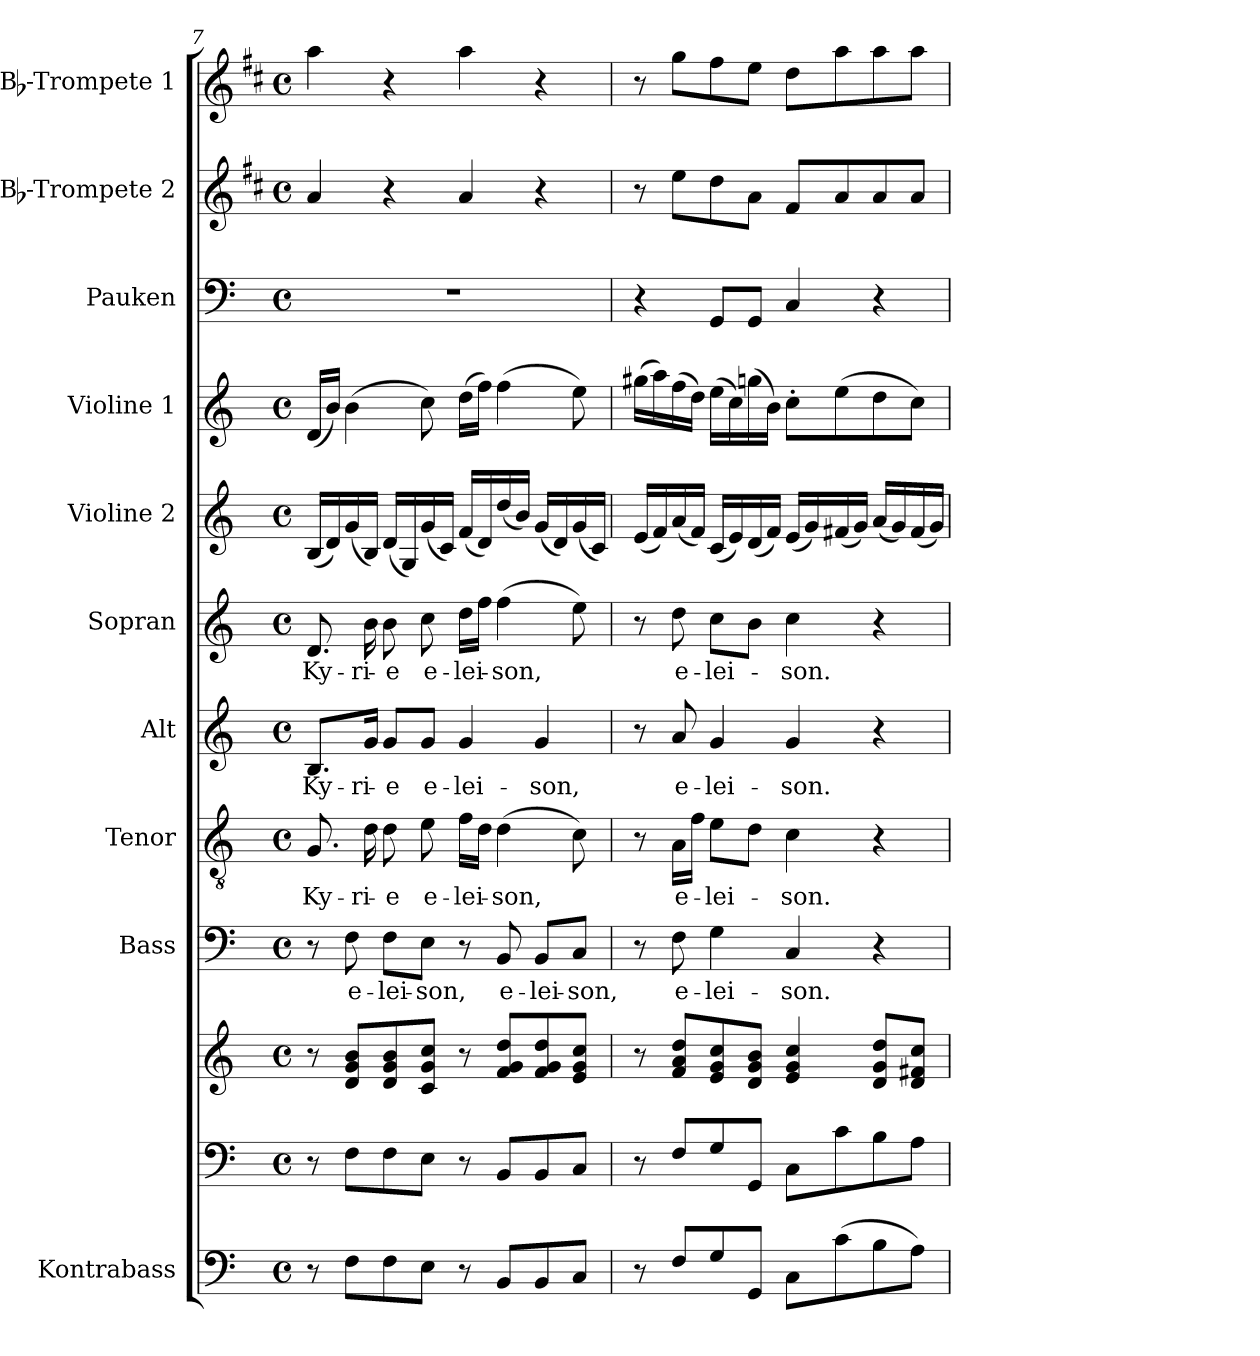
**kern	**kern	**kern	**kern	**text	**kern	**text	**kern	**text	**kern	**text	**kern	**kern	**kern	**kern	**kern
*part11	*part10	*part10	*part9	*part9	*part8	*part8	*part7	*part7	*part6	*part6	*part5	*part4	*part3	*part2	*part1
*staff12	*staff11	*staff10	*staff9	*staff9	*staff8	*staff8	*staff7	*staff7	*staff6	*staff6	*staff5	*staff4	*staff3	*staff2	*staff1
*I"Kontrabass	*	*	*I"Bass	*	*I"Tenor	*	*I"Alt	*	*I"Sopran	*	*I"Violine 2	*I"Violine 1	*I"Pauken	*I"Bb-Trompete 2	*I"Bb-Trompete 1
*I'Kb.	*	*	*I'B.	*	*I'T.	*	*I'A.	*	*I'S.	*	*I'Vl. 2	*I'Vl. 1	*I'Pk.	*I'Bb Trp. 2	*I'Bb Trp. 1
!!LO:PB:g=z
*clefF4	*clefF4	*clefG2	*clefF4	*	*clefGv2	*	*clefG2	*	*clefG2	*	*clefG2	*clefG2	*clefF4	*clefG2	*clefG2
*ITrd7c12	*	*	*	*	*	*	*	*	*	*	*	*	*	*ITrd1c2	*ITrd1c2
*k[]	*k[]	*k[]	*k[]	*	*k[]	*	*k[]	*	*k[]	*	*k[]	*k[]	*k[]	*k[]	*k[]
*C:	*C:	*C:	*C:	*	*C:	*	*C:	*	*C:	*	*C:	*C:	*C:	*C:	*C:
*M4/4	*M4/4	*M4/4	*M4/4	*	*M4/4	*	*M4/4	*	*M4/4	*	*M4/4	*M4/4	*M4/4	*M4/4	*M4/4
*met(c)	*met(c)	*met(c)	*met(c)	*	*met(c)	*	*met(c)	*	*met(c)	*	*met(c)	*met(c)	*met(c)	*met(c)	*met(c)
=7	=7	=7	=7	=7	=7	=7	=7	=7	=7	=7	=7	=7	=7	=7	=7
!	!	!	!	!	!	!LO:LY:b	!	!LO:LY:b	!	!LO:LY:b	!	!	!	!	!
8r	8r	8r	8r	.	8.G/	Ky-	8.B/L	Ky-	8.d/	Ky-	(<16B/LL	(<16d/LL	1r	4g/	4gg\
.	.	.	.	.	.	.	.	.	.	.	16d/)	16b/JJ)	.	.	.
!	!	!	!	!LO:LY:b	!	!	!	!	!	!	!	!	!	!	!
8FF\L	8F\L	8d/ 8g/ 8b/L	8F\	e-	.	.	.	.	.	.	(<16g/	(>4b\	.	.	.
!	!	!	!	!	!	!LO:LY:b	!	!LO:LY:b	!	!LO:LY:b	!	!	!	!	!
.	.	.	.	.	16d\	-ri-	16g/Jk	-ri-	16b\	-ri-	16B/JJ)	.	.	.	.
!	!	!	!	!LO:LY:b	!	!LO:LY:b	!	!LO:LY:b	!	!LO:LY:b	!	!	!	!	!
8FF\	8F\	8d/ 8g/ 8b/	8F\L	-lei-	8d\	-e	8g/L	-e	8b\	-e	(<16d/LL	.	.	4r	4r
.	.	.	.	.	.	.	.	.	.	.	16G/)	.	.	.	.
!	!	!	!	!LO:LY:b	!	!LO:LY:b	!	!LO:LY:b	!	!LO:LY:b	!	!	!	!	!
8EE\J	8E\J	8c/ 8g/ 8cc/J	8E\J	-son,	8e\	e-	8g/J	e-	8cc\	e-	(<16g/	8cc\)	.	.	.
.	.	.	.	.	.	.	.	.	.	.	16c/JJ)	.	.	.	.
!	!	!	!	!	!	!LO:LY:b	!	!LO:LY:b	!	!LO:LY:b	!	!	!	!	!
8r	8r	8r	8r	.	16f\LL	-lei-	4g/	-lei-	16dd\LL	-lei-	(<16f/LL	(>16dd\LL	.	4g/	4gg\
.	.	.	.	.	16d\JJ	.	.	.	16ff\JJ	.	16d/)	16ff\JJ)	.	.	.
!	!	!	!	!LO:LY:b	!	!LO:LY:b	!	!	!	!LO:LY:b	!	!	!	!	!
8BBB/L	8BB/L	8f/ 8g/ 8dd/L	8BB/	e-	(>4d\	-son,	.	.	(>4ff\	-son,	(<16dd/	(>4ff\	.	.	.
.	.	.	.	.	.	.	.	.	.	.	16b/JJ)	.	.	.	.
!	!	!	!	!LO:LY:b	!	!	!	!LO:LY:b	!	!	!	!	!	!	!
8BBB/	8BB/	8f/ 8g/ 8dd/	8BB/L	-lei-	.	.	4g/	-son,	.	.	(<16g/LL	.	.	4r	4r
.	.	.	.	.	.	.	.	.	.	.	16d/)	.	.	.	.
!	!	!	!	!LO:LY:b	!	!	!	!	!	!	!	!	!	!	!
8CC/J	8C/J	8e/ 8g/ 8cc/J	8C/J	-son,	8c\)	.	.	.	8ee\)	.	(<16g/	8ee\)	.	.	.
.	.	.	.	.	.	.	.	.	.	.	16c/JJ)	.	.	.	.
=8	=8	=8	=8	=8	=8	=8	=8	=8	=8	=8	=8	=8	=8	=8	=8
8r	8r	8r	8r	.	8r	.	8r	.	8r	.	(<16e/LL	(>16gg#X\LL	4r	8r	8r
.	.	.	.	.	.	.	.	.	.	.	16f/)	16aa\)	.	.	.
!	!	!	!	!LO:LY:b	!	!LO:LY:b	!	!LO:LY:b	!	!LO:LY:b	!	!	!	!	!
8FF/L	8F/L	8f/ 8a/ 8dd/L	8F\	e-	16A\LL	e-	8a/	e-	8dd\	e-	(<16a/	(>16ff\	.	8dd\L	8ff\L
.	.	.	.	.	16f\JJ	.	.	.	.	.	16f/JJ)	16dd\JJ)	.	.	.
!	!	!	!	!LO:LY:b	!	!LO:LY:b	!	!LO:LY:b	!	!LO:LY:b	!	!	!	!	!
8GG/	8G/	8e/ 8g/ 8cc/	4G\	-lei-	8e\L	-lei-	4g/	-lei-	8cc\L	-lei-	(<16c/LL	(>16ee\LL	8GG/L	8cc\	8ee\
.	.	.	.	.	.	.	.	.	.	.	16e/)	16cc\)	.	.	.
8GGG/J	8GG/J	8d/ 8g/ 8b/J	.	.	8d\J	.	.	.	8b\J	.	(<16d/	(>16ggn\	8GG/J	8g\J	8dd\J
.	.	.	.	.	.	.	.	.	.	.	16f/JJ)	16b\JJ)	.	.	.
!	!	!	!	!LO:LY:b	!	!LO:LY:b	!	!LO:LY:b	!	!LO:LY:b	!	!	!	!	!
8CC\L	8C\L	4e/ 4g/ 4cc/	4C/	-son.	4c\	-son.	4g/	-son.	4cc\	-son.	(<16e/LL	8cc'>\L	4C/	8e/L	8cc\L
.	.	.	.	.	.	.	.	.	.	.	16g/)	.	.	.	.
(>8C\	8c\	.	.	.	.	.	.	.	.	.	(<16f#X/	(>8ee\	.	8g/	8gg\
.	.	.	.	.	.	.	.	.	.	.	16g/JJ)	.	.	.	.
8BB\	8B\	8d/ 8g/ 8dd/L	4r	.	4r	.	4r	.	4r	.	(<16a/LL	8dd\	4r	8g/	8gg\
.	.	.	.	.	.	.	.	.	.	.	16g/)	.	.	.	.
8AA\J)	8A\J	8d/ 8f#X/ 8cc/J	.	.	.	.	.	.	.	.	(<16f#/	8cc\J)	.	8g/J	8gg\J
.	.	.	.	.	.	.	.	.	.	.	16g/JJ)	.	.	.	.
=	=	=	=	=	=	=	=	=	=	=	=	=	=	=	=
*-	*-	*-	*-	*-	*-	*-	*-	*-	*-	*-	*-	*-	*-	*-	*-
